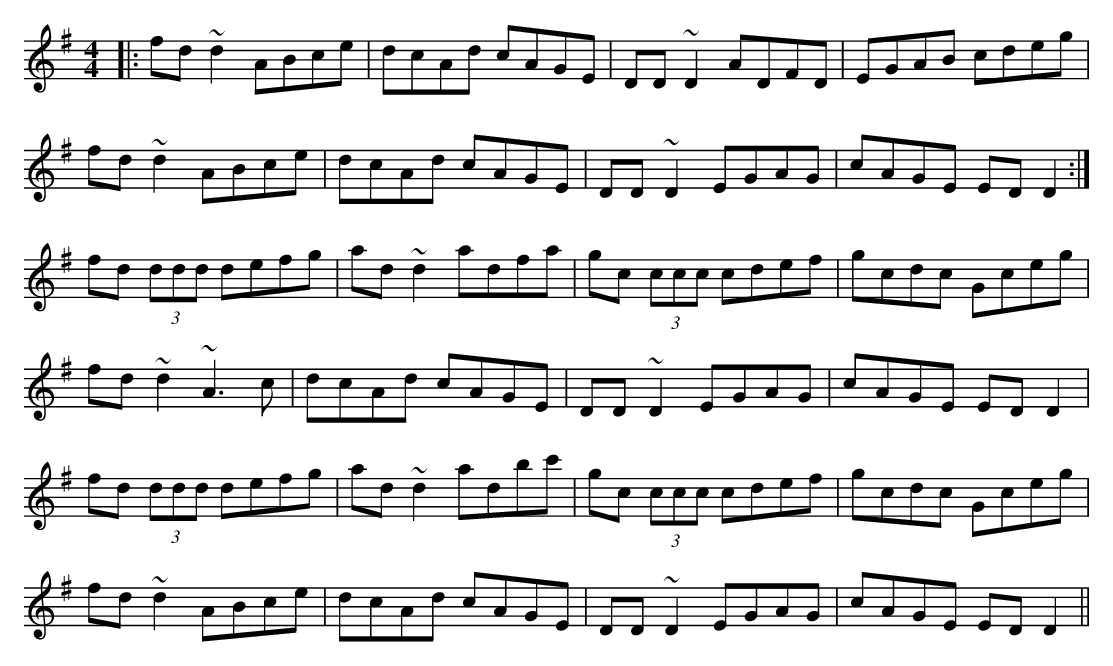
X:1
M:4/4
K:Dmix
|:fd~d2 ABce|dcAd cAGE|DD~D2 ADFD|EGAB cdeg|
fd~d2 ABce|dcAd cAGE|DD~D2 EGAG|cAGE EDD2:|
fd (3ddd defg|ad~d2 adfa|gc (3ccc cdef|gcdc Gceg|
fd ~d2 ~A3c|dcAd cAGE|DD~D2 EGAG|cAGE EDD2|
fd (3ddd defg|ad~d2 adbc'|gc (3ccc cdef|gcdc Gceg|
fd ~d2 ABce|dcAd cAGE|DD~D2 EGAG|cAGE EDD2||
